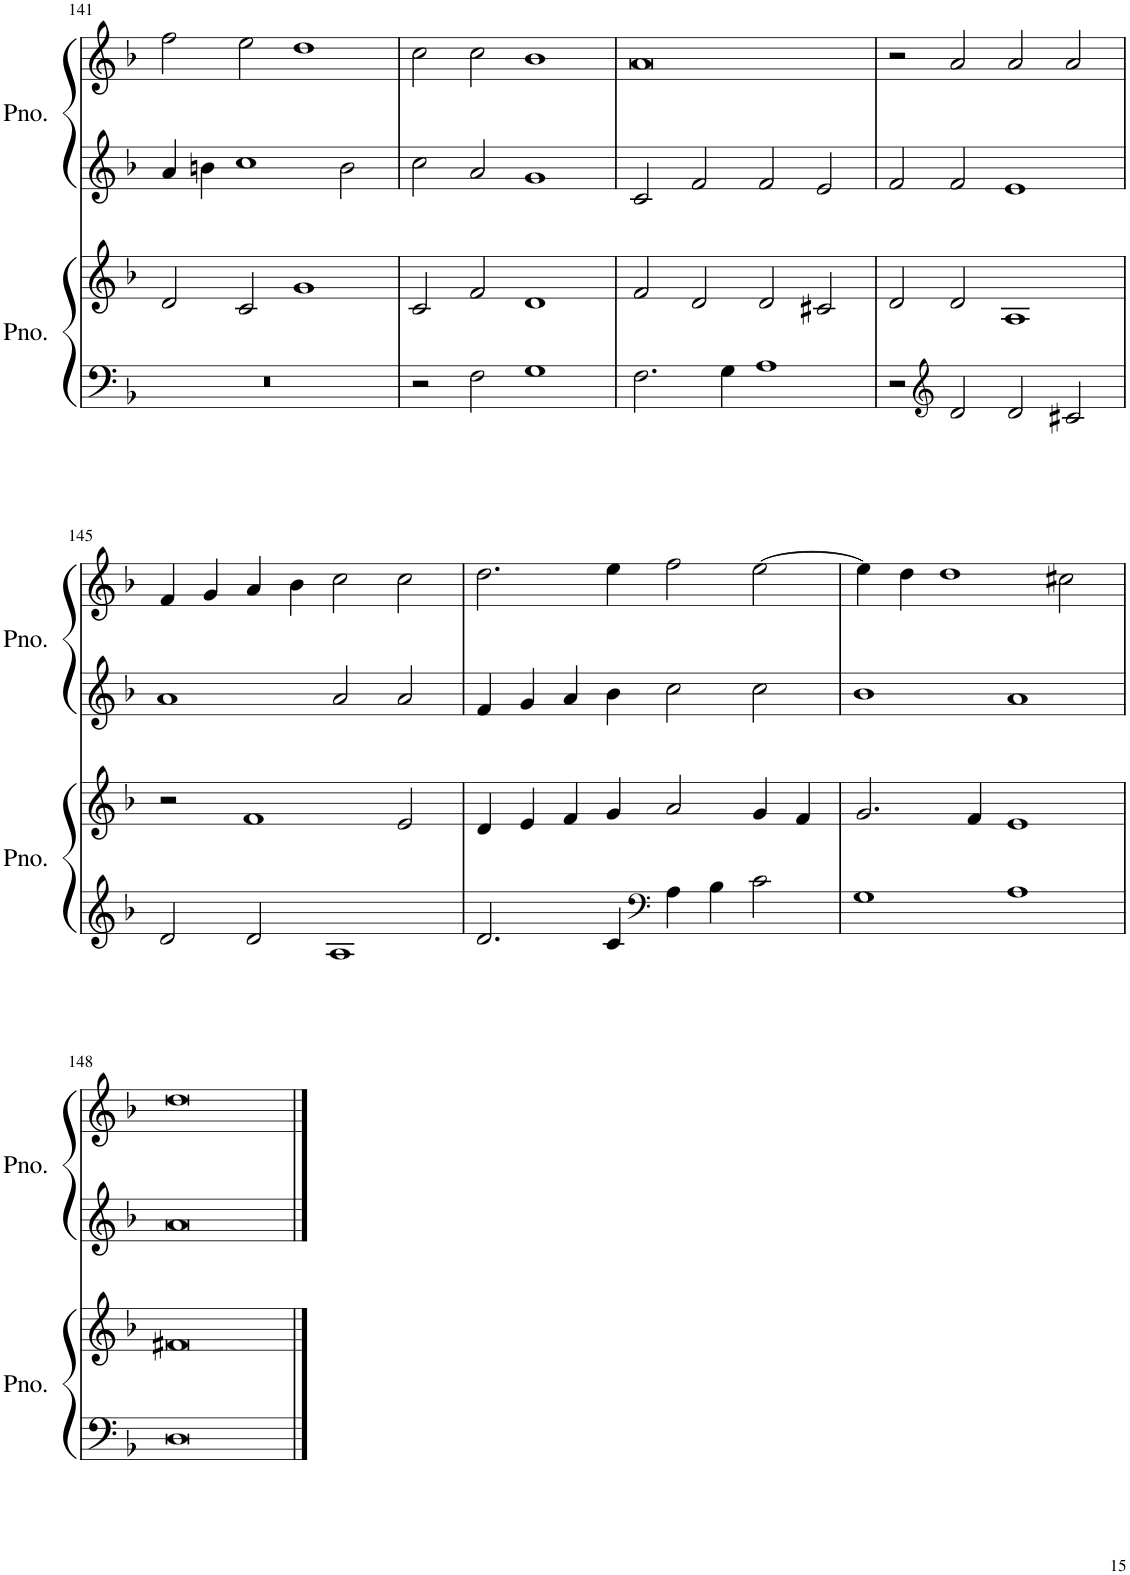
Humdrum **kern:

**kern	**kern	**kern	**kern
*part2	*part2	*part1	*part1
*staff4	*staff3	*staff2	*staff1
*I"Piano	*	*I"Piano	*
*I'Pno.	*	*I'Pno.	*
!!LO:PB:g=z
*clefF4	*clefG2	*clefG2	*clefG2
*k[b-]	*k[b-]	*k[b-]	*k[b-]
*M4/2	*M4/2	*M4/2	*M4/2
=141	=141	=141	=141
0r	2d/	4a/	2ff\
.	.	4bn\	.
.	2c/	1cc	2ee\
.	1g	.	1dd
.	.	2b\	.
=142	=142	=142	=142
2r	2c/	2cc\	2cc\
2F\	2f/	2a/	2cc\
1G	1d	1g	1b-
=143	=143	=143	=143
2.F\	2f/	2c/	0a
.	2d/	2f/	.
4G\	.	.	.
1A	2d/	2f/	.
.	2c#X/	2e/	.
=144	=144	=144	=144
2r	2d/	2f/	2r
*clefG2	*	*	*
2d/	2d/	2f/	2a/
2d/	1A	1e	2a/
2c#X/	.	.	2a/
!!LO:LB:g=z
=145	=145	=145	=145
2d/	2r	1a	4f/
.	.	.	4g/
2d/	1f	.	4a/
.	.	.	4b-\
1A	.	2a/	2cc\
.	2e/	2a/	2cc\
=146	=146	=146	=146
2.d/	4d/	4f/	2.dd\
.	4e/	4g/	.
.	4f/	4a/	.
4c/	4g/	4b-\	4ee\
*clefF4	*	*	*
4A\	2a/	2cc\	2ff\
4B-\	.	.	.
2c\	4g/	2cc\	[2ee\
.	4f/	.	.
=147	=147	=147	=147
1G	2.g/	1b-	4ee\]
.	.	.	4dd\
.	.	.	1dd
.	4f/	.	.
1A	1e	1a	.
.	.	.	2cc#X\
!!LO:LB:g=z
=148	=148	=148	=148
0D	0f#X	0a	0dd
==	==	==	==
*-	*-	*-	*-
